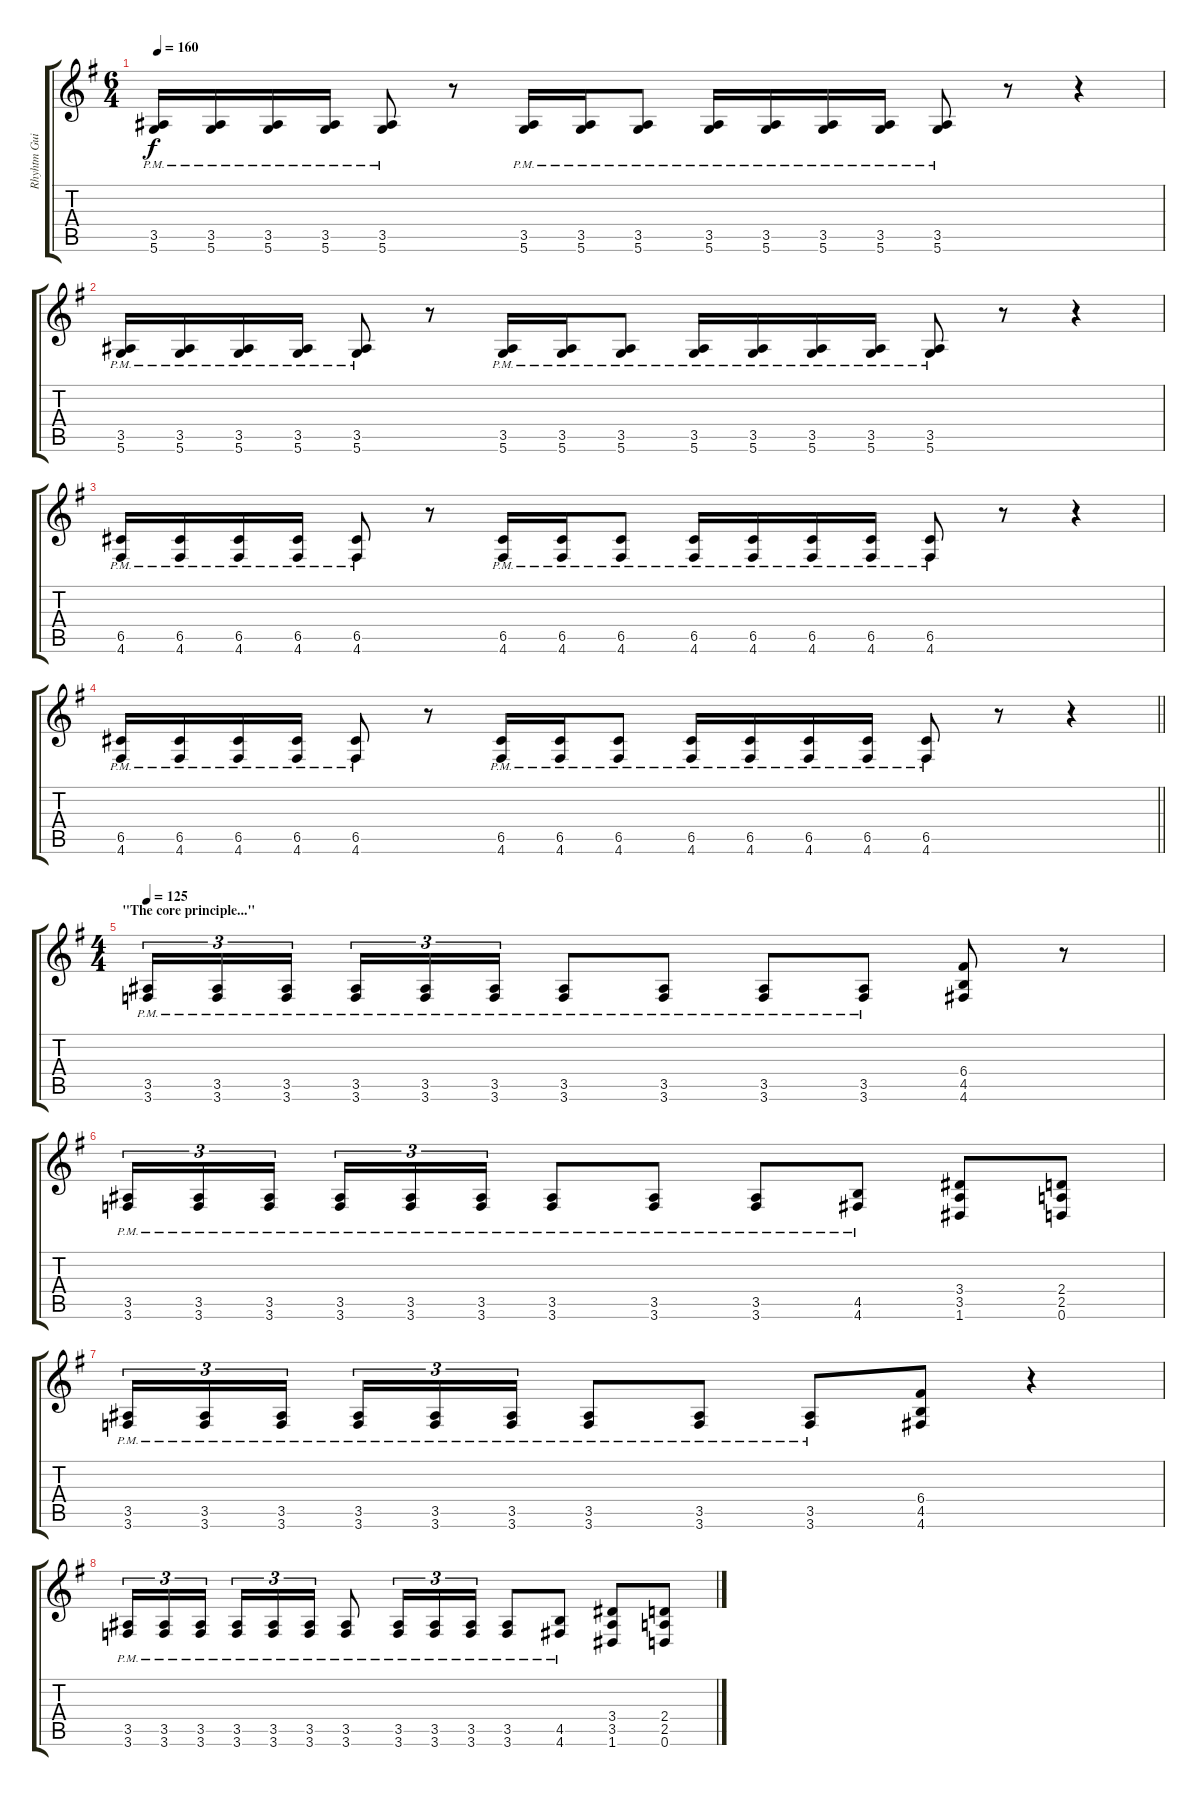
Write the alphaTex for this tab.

\track ("Rhyhtm Guitars" "Rhyhtm Gui") {instrument distortionguitar}
\staff {score tabs}
\tuning (D4 A3 F3 C3 G2 D2) {hide}
\ts (6 4)
\tempo 160
\clef g2
\ks g
(3.5{pm} 5.6{pm}).16{dy f} (3.5{pm} 5.6{pm}).16 (3.5{pm} 5.6{pm}).16 (3.5{pm} 5.6{pm}).16 (3.5{pm} 5.6{pm}).8 r.8 (3.5{pm} 5.6{pm}).16 (3.5{pm} 5.6{pm}).16 (3.5{pm} 5.6{pm}).8 (3.5{pm} 5.6{pm}).16 (3.5{pm} 5.6{pm}).16 (3.5{pm} 5.6{pm}).16 (3.5{pm} 5.6{pm}).16 (3.5{pm} 5.6{pm}).8 r.8 r.4 |
(3.5{pm} 5.6{pm}).16 (3.5{pm} 5.6{pm}).16 (3.5{pm} 5.6{pm}).16 (3.5{pm} 5.6{pm}).16 (3.5{pm} 5.6{pm}).8 r.8 (3.5{pm} 5.6{pm}).16 (3.5{pm} 5.6{pm}).16 (3.5{pm} 5.6{pm}).8 (3.5{pm} 5.6{pm}).16 (3.5{pm} 5.6{pm}).16 (3.5{pm} 5.6{pm}).16 (3.5{pm} 5.6{pm}).16 (3.5{pm} 5.6{pm}).8 r.8 r.4 |
(6.5{pm} 4.6{pm}).16 (6.5{pm} 4.6{pm}).16 (6.5{pm} 4.6{pm}).16 (6.5{pm} 4.6{pm}).16 (6.5{pm} 4.6{pm}).8 r.8 (6.5{pm} 4.6{pm}).16 (6.5{pm} 4.6{pm}).16 (6.5{pm} 4.6{pm}).8 (6.5{pm} 4.6{pm}).16 (6.5{pm} 4.6{pm}).16 (6.5{pm} 4.6{pm}).16 (6.5{pm} 4.6{pm}).16 (6.5{pm} 4.6{pm}).8 r.8 r.4 |
\barLineRight lightlight
(6.5{pm} 4.6{pm}).16 (6.5{pm} 4.6{pm}).16 (6.5{pm} 4.6{pm}).16 (6.5{pm} 4.6{pm}).16 (6.5{pm} 4.6{pm}).8 r.8 (6.5{pm} 4.6{pm}).16 (6.5{pm} 4.6{pm}).16 (6.5{pm} 4.6{pm}).8 (6.5{pm} 4.6{pm}).16 (6.5{pm} 4.6{pm}).16 (6.5{pm} 4.6{pm}).16 (6.5{pm} 4.6{pm}).16 (6.5{pm} 4.6{pm}).8 r.8 r.4 |
\ts (4 4)
\section ("" "\"The core principle...\"")
\tempo 125
(3.5{pm} 3.6{pm}).16{tu (3 2)} (3.5{pm} 3.6{pm}).16{tu (3 2)} (3.5{pm} 3.6{pm}).16{tu (3 2)} (3.5{pm} 3.6{pm}).16{tu (3 2)} (3.5{pm} 3.6{pm}).16{tu (3 2)} (3.5{pm} 3.6{pm}).16{tu (3 2)} (3.5{pm} 3.6{pm}).8 (3.5{pm} 3.6{pm}).8 (3.5{pm} 3.6{pm}).8 (3.5{pm} 3.6{pm}).8 (6.4 4.5 4.6).8 r.8 |
(3.5{pm} 3.6{pm}).16{tu (3 2)} (3.5{pm} 3.6{pm}).16{tu (3 2)} (3.5{pm} 3.6{pm}).16{tu (3 2)} (3.5{pm} 3.6{pm}).16{tu (3 2)} (3.5{pm} 3.6{pm}).16{tu (3 2)} (3.5{pm} 3.6{pm}).16{tu (3 2)} (3.5{pm} 3.6{pm}).8 (3.5{pm} 3.6{pm}).8 (3.5{pm} 3.6{pm}).8 (4.5{pm} 4.6{pm}).8 (3.4 3.5 1.6).8 (2.4 2.5 0.6).8 |
(3.5{pm} 3.6{pm}).16{tu (3 2)} (3.5{pm} 3.6{pm}).16{tu (3 2)} (3.5{pm} 3.6{pm}).16{tu (3 2)} (3.5{pm} 3.6{pm}).16{tu (3 2)} (3.5{pm} 3.6{pm}).16{tu (3 2)} (3.5{pm} 3.6{pm}).16{tu (3 2)} (3.5{pm} 3.6{pm}).8 (3.5{pm} 3.6{pm}).8 (3.5{pm} 3.6{pm}).8 (6.4 4.5 4.6).8 r.4 |
(3.5{pm} 3.6{pm}).16{tu (3 2)} (3.5{pm} 3.6{pm}).16{tu (3 2)} (3.5{pm} 3.6{pm}).16{tu (3 2)} (3.5{pm} 3.6{pm}).16{tu (3 2)} (3.5{pm} 3.6{pm}).16{tu (3 2)} (3.5{pm} 3.6{pm}).16{tu (3 2)} (3.5{pm} 3.6{pm}).8 (3.5{pm} 3.6{pm}).16{tu (3 2)} (3.5{pm} 3.6{pm}).16{tu (3 2)} (3.5{pm} 3.6{pm}).16{tu (3 2)} (3.5{pm} 3.6{pm}).8 (4.5{pm} 4.6{pm}).8 (3.4 3.5 1.6).8 (2.4 2.5 0.6).8
